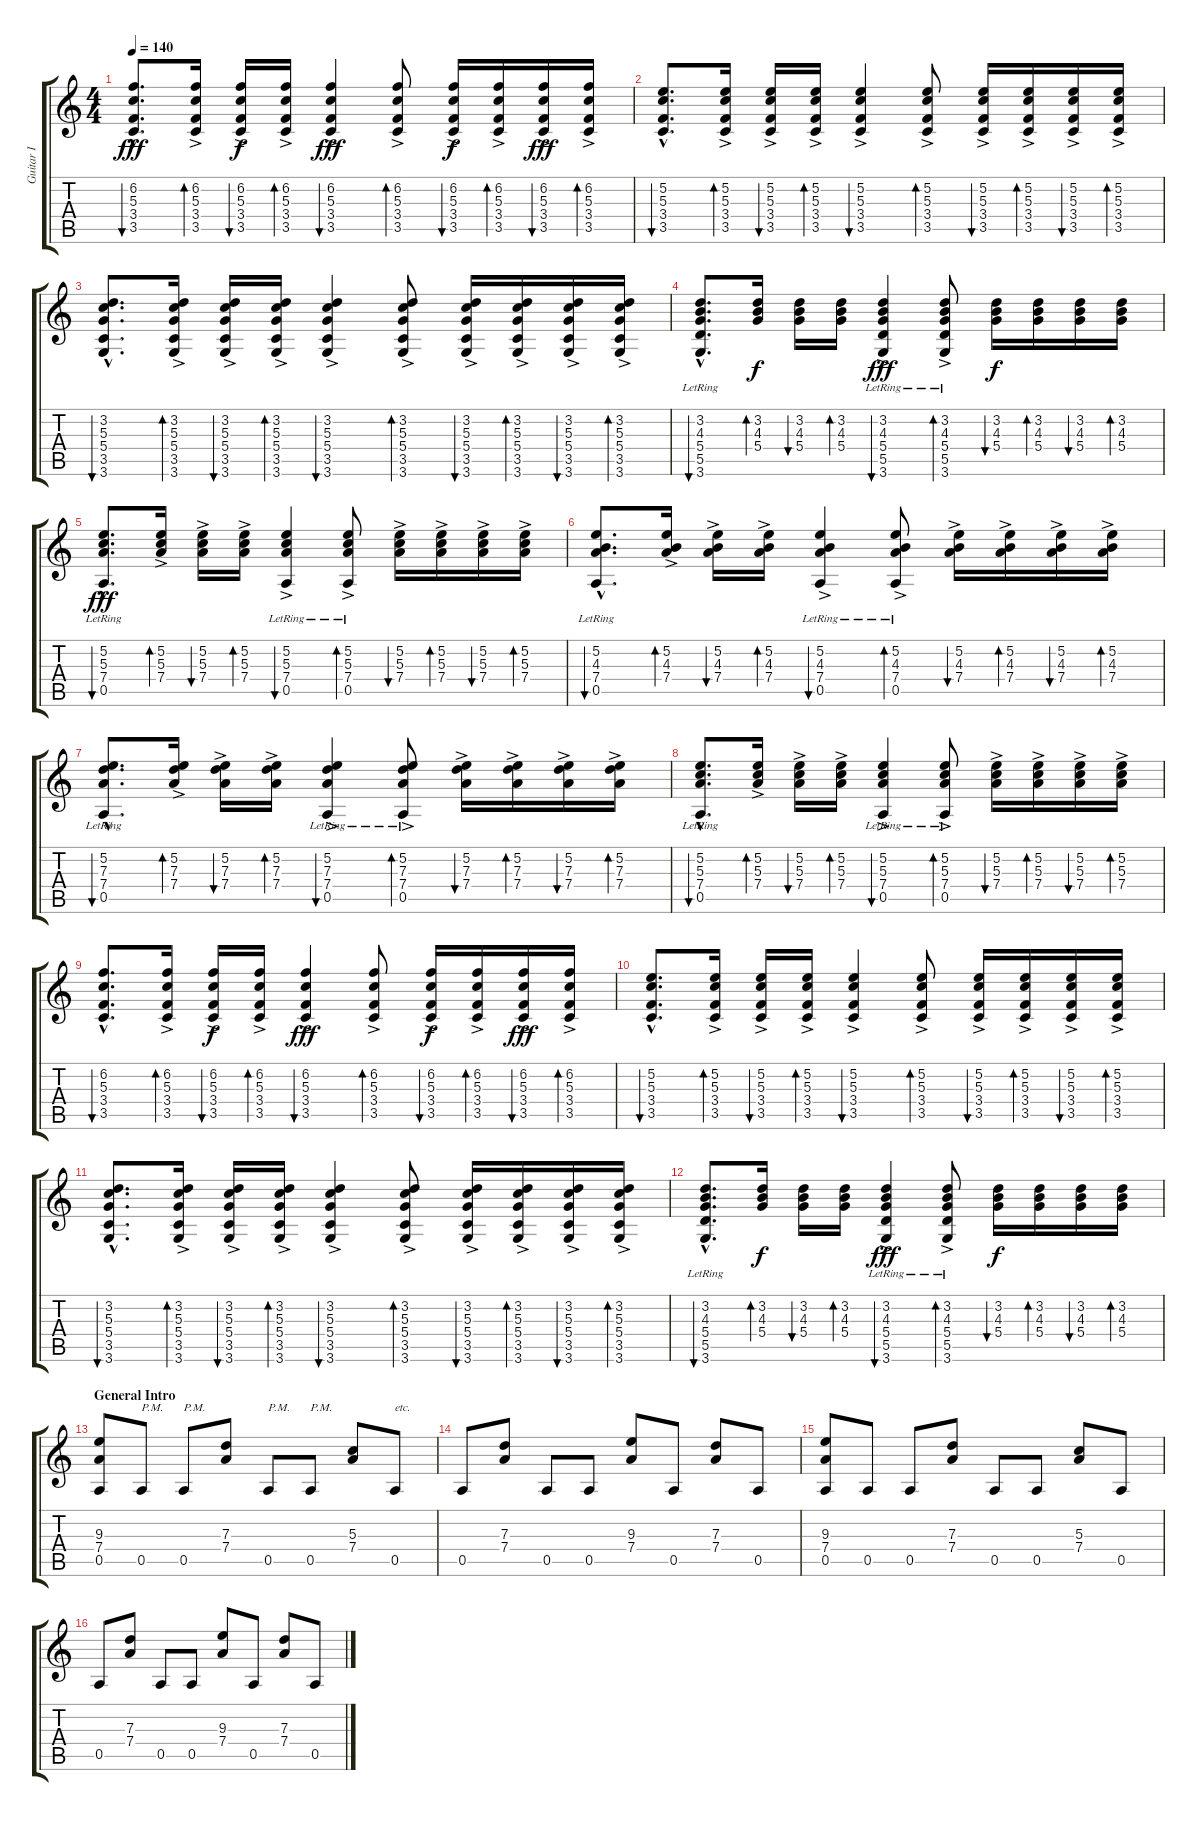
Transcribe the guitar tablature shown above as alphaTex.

\track ("Guitar I" "Guitar I") {instrument distortionguitar}
\staff {score tabs}
\tuning (E4 B3 G3 D3 A2 E2) {hide}
\ts (4 4)
\tempo 140
\clef g2
\ks c
(6.2{hac} 5.3{hac} 3.4{hac} 3.5{hac}).8{d bu 480 dy fff} (6.2 5.3{ac} 3.4{ac} 3.5).16{bd 240} (6.2 5.3{ac} 3.4{ac} 3.5).16{bu 240 dy f} (6.2 5.3{ac} 3.4{ac} 3.5).16{bd 240} (6.2 5.3{ac} 3.4{ac} 3.5).4{bu 480 dy fff} (6.2 5.3{ac} 3.4{ac} 3.5).8{bd 240} (6.2 5.3{ac} 3.4{ac} 3.5).16{bu 120 dy f} (6.2 5.3{ac} 3.4{ac} 3.5).16{bd 120} (6.2 5.3{ac} 3.4{ac} 3.5).16{bu 120 dy fff} (6.2 5.3{ac} 3.4{ac} 3.5).16{bd 120} |
(5.2{hac} 5.3{hac} 3.4{hac} 3.5{hac}).8{d bu 480} (5.2 5.3{ac} 3.4{ac} 3.5).16{bd 240} (5.2 5.3{ac} 3.4{ac} 3.5).16{bu 240} (5.2 5.3{ac} 3.4{ac} 3.5).16{bd 240} (5.2 5.3{ac} 3.4{ac} 3.5).4{bu 480} (5.2 5.3{ac} 3.4{ac} 3.5).8{bd 240} (5.2 5.3{ac} 3.4{ac} 3.5).16{bu 120} (5.2 5.3{ac} 3.4{ac} 3.5).16{bd 120} (5.2 5.3{ac} 3.4{ac} 3.5).16{bu 120} (5.2 5.3{ac} 3.4{ac} 3.5).16{bd 120} |
(3.2{hac} 5.3{hac} 5.4{hac} 3.5{hac} 3.6{hac}).8{d bu 480} (3.2 5.3{ac} 5.4{ac} 3.5{ac} 3.6).16{bd 120} (3.2 5.3{ac} 5.4{ac} 3.5{ac} 3.6).16{bu 120} (3.2 5.3{ac} 5.4{ac} 3.5{ac} 3.6).16{bd 120} (3.2 5.3{ac} 5.4{ac} 3.5{ac} 3.6).4{bu 120} (3.2 5.3{ac} 5.4{ac} 3.5{ac} 3.6).8{bd 120} (3.2 5.3{ac} 5.4{ac} 3.5{ac} 3.6).16{bu 120} (3.2 5.3{ac} 5.4{ac} 3.5{ac} 3.6).16{bd 120} (3.2 5.3{ac} 5.4{ac} 3.5{ac} 3.6).16{bu 120} (3.2 5.3{ac} 5.4{ac} 3.5{ac} 3.6).16{bd 120} |
(3.2{hac} 4.3{hac} 5.4{hac} 5.5{hac} 3.6{hac lr}).8{d bu 480} (3.2 4.3 5.4).16{bd 120 dy f} (3.2 4.3 5.4).16{bu 120} (3.2 4.3 5.4).16{bd 120} (3.2 4.3 5.4 5.5 3.6{ac lr}).4{bu 120 dy fff} (3.2 4.3 5.4 5.5 3.6{ac lr}).8{bd 120} (3.2 4.3 5.4).16{bu 120 dy f} (3.2 4.3 5.4).16{bd 120} (3.2 4.3 5.4).16{bu 120} (3.2 4.3 5.4).16{bd 120} |
(5.2{hac} 5.3{hac} 7.4{hac} 0.5{hac lr}).8{d bu 480 dy fff} (5.2 5.3{ac} 7.4{ac}).16{bd 240} (5.2 5.3{ac} 7.4{ac}).16{bu 120} (5.2 5.3{ac} 7.4{ac}).16{bd 120} (5.2 5.3{ac} 7.4{ac} 0.5{ac lr}).4{bu 120} (5.2 5.3{ac} 7.4{ac} 0.5{ac lr}).8{bd 120} (5.2 5.3{ac} 7.4{ac}).16{bu 120} (5.2 5.3{ac} 7.4{ac}).16{bd 120} (5.2 5.3{ac} 7.4{ac}).16{bu 120} (5.2 5.3{ac} 7.4{ac}).16{bd 120} |
(5.2{hac} 4.3{hac} 7.4{hac} 0.5{hac lr}).8{d bu 480} (5.2 4.3{ac} 7.4{ac}).16{bd 120} (5.2 4.3{ac} 7.4{ac}).16{bu 120} (5.2 4.3{ac} 7.4{ac}).16{bd 120} (5.2 4.3{ac} 7.4{ac} 0.5{ac lr}).4{bu 240} (5.2 4.3 7.4 0.5{ac lr}).8{bd 120} (5.2 4.3{ac} 7.4{ac}).16{bu 60} (5.2 4.3{ac} 7.4{ac}).16{bd 60} (5.2 4.3{ac} 7.4{ac}).16{bu 60} (5.2 4.3{ac} 7.4{ac}).16{bd 60} |
(5.2{hac} 7.3{hac} 7.4{hac} 0.5{hac lr}).8{d bu 480} (5.2 7.3{ac} 7.4{ac}).16{bd 240} (5.2 7.3{ac} 7.4{ac}).16{bu 120} (5.2 7.3{ac} 7.4{ac}).16{bd 120} (5.2 7.3{ac} 7.4{ac} 0.5{ac lr}).4{bu 240} (5.2 7.3{ac} 7.4{ac} 0.5{ac lr}).8{bd 240} (5.2 7.3{ac} 7.4{ac}).16{bu 120} (5.2 7.3{ac} 7.4{ac}).16{bd 120} (5.2 7.3{ac} 7.4{ac}).16{bu 120} (5.2 7.3{ac} 7.4{ac}).16{bd 120} |
(5.2{hac} 5.3{hac} 7.4{hac} 0.5{hac lr}).8{d bu 480} (5.2 5.3{ac} 7.4{ac}).16{bd 240} (5.2 5.3{ac} 7.4{ac}).16{bu 120} (5.2 5.3{ac} 7.4{ac}).16{bd 120} (5.2 5.3{ac} 7.4{ac} 0.5{ac lr}).4{bu 120} (5.2 5.3{ac} 7.4{ac} 0.5{ac lr}).8{bd 120} (5.2 5.3{ac} 7.4{ac}).16{bu 120} (5.2 5.3{ac} 7.4{ac}).16{bd 120} (5.2 5.3{ac} 7.4{ac}).16{bu 120} (5.2 5.3{ac} 7.4{ac}).16{bd 120} |
(6.2{hac} 5.3{hac} 3.4{hac} 3.5{hac}).8{d bu 480} (6.2 5.3{ac} 3.4{ac} 3.5).16{bd 240} (6.2 5.3{ac} 3.4{ac} 3.5).16{bu 240 dy f} (6.2 5.3{ac} 3.4{ac} 3.5).16{bd 240} (6.2 5.3{ac} 3.4{ac} 3.5).4{bu 480 dy fff} (6.2 5.3{ac} 3.4{ac} 3.5).8{bd 240} (6.2 5.3{ac} 3.4{ac} 3.5).16{bu 120 dy f} (6.2 5.3{ac} 3.4{ac} 3.5).16{bd 120} (6.2 5.3{ac} 3.4{ac} 3.5).16{bu 120 dy fff} (6.2 5.3{ac} 3.4{ac} 3.5).16{bd 120} |
(5.2{hac} 5.3{hac} 3.4{hac} 3.5{hac}).8{d bu 480} (5.2 5.3{ac} 3.4{ac} 3.5).16{bd 240} (5.2 5.3{ac} 3.4{ac} 3.5).16{bu 240} (5.2 5.3{ac} 3.4{ac} 3.5).16{bd 240} (5.2 5.3{ac} 3.4{ac} 3.5).4{bu 480} (5.2 5.3{ac} 3.4{ac} 3.5).8{bd 240} (5.2 5.3{ac} 3.4{ac} 3.5).16{bu 120} (5.2 5.3{ac} 3.4{ac} 3.5).16{bd 120} (5.2 5.3{ac} 3.4{ac} 3.5).16{bu 120} (5.2 5.3{ac} 3.4{ac} 3.5).16{bd 120} |
(3.2{hac} 5.3{hac} 5.4{hac} 3.5{hac} 3.6{hac}).8{d bu 480} (3.2 5.3{ac} 5.4{ac} 3.5{ac} 3.6).16{bd 120} (3.2 5.3{ac} 5.4{ac} 3.5{ac} 3.6).16{bu 120} (3.2 5.3{ac} 5.4{ac} 3.5{ac} 3.6).16{bd 120} (3.2 5.3{ac} 5.4{ac} 3.5{ac} 3.6).4{bu 120} (3.2 5.3{ac} 5.4{ac} 3.5{ac} 3.6).8{bd 120} (3.2 5.3{ac} 5.4{ac} 3.5{ac} 3.6).16{bu 120} (3.2 5.3{ac} 5.4{ac} 3.5{ac} 3.6).16{bd 120} (3.2 5.3{ac} 5.4{ac} 3.5{ac} 3.6).16{bu 120} (3.2 5.3{ac} 5.4{ac} 3.5{ac} 3.6).16{bd 120} |
(3.2{hac} 4.3{hac} 5.4{hac} 5.5{hac} 3.6{hac lr}).8{d bu 480} (3.2 4.3 5.4).16{bd 120 dy f} (3.2 4.3 5.4).16{bu 120} (3.2 4.3 5.4).16{bd 120} (3.2 4.3 5.4 5.5 3.6{ac lr}).4{bu 120 dy fff} (3.2 4.3 5.4 5.5 3.6{ac lr}).8{bd 120} (3.2 4.3 5.4).16{bu 120 dy f} (3.2 4.3 5.4).16{bd 120} (3.2 4.3 5.4).16{bu 120} (3.2 4.3 5.4).16{bd 120} |
\section ("" "General Intro")
(9.3 7.4 0.5).8{volume 10 instrument distortionguitar} 0.5.8{txt "P.M."} 0.5.8{txt "P.M."} (7.3 7.4).8 0.5.8{txt "P.M."} 0.5.8{txt "P.M."} (5.3 7.4).8 0.5.8{txt "etc."} |
0.5.8 (7.3 7.4).8 0.5.8 0.5.8 (9.3 7.4).8 0.5.8 (7.3 7.4).8 0.5.8 |
(9.3 7.4 0.5).8 0.5.8 0.5.8 (7.3 7.4).8 0.5.8 0.5.8 (5.3 7.4).8 0.5.8 |
0.5.8 (7.3 7.4).8 0.5.8 0.5.8 (9.3 7.4).8 0.5.8 (7.3 7.4).8 0.5.8
